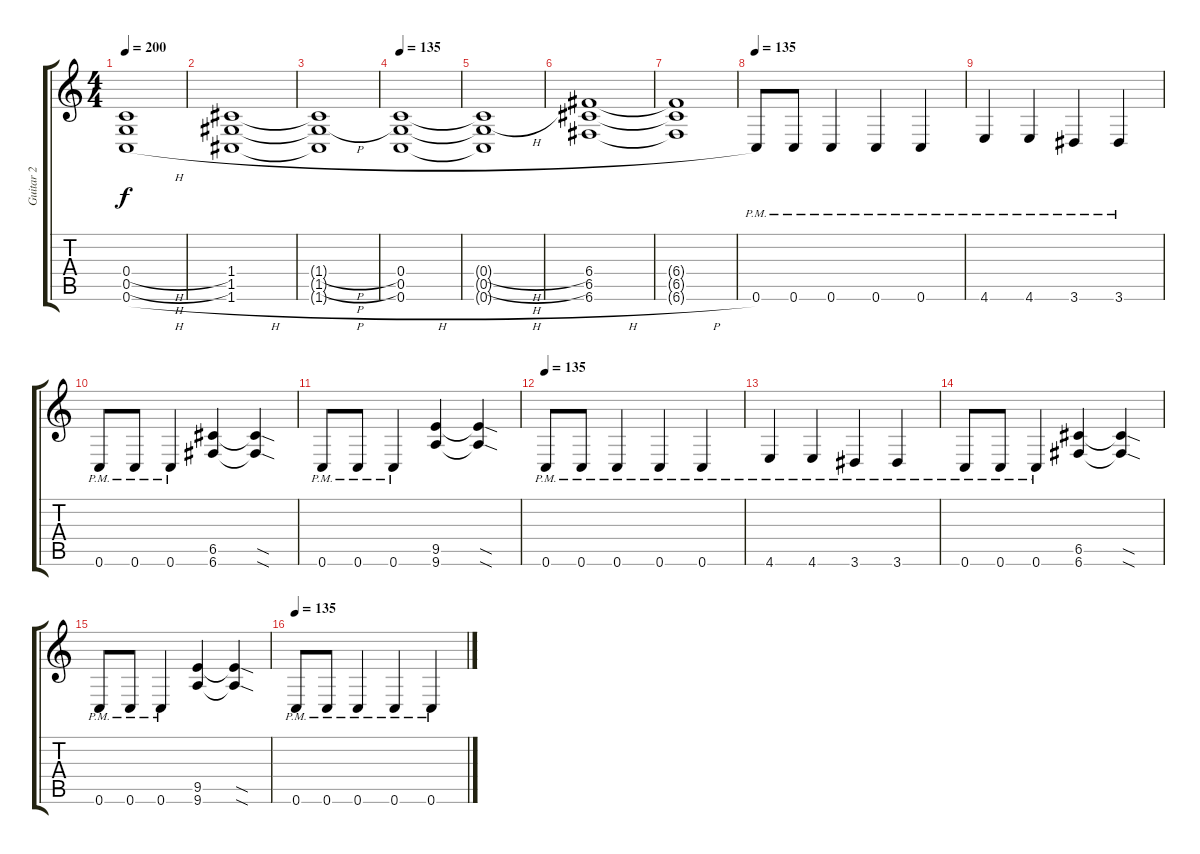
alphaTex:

\track ("Guitar 2" "Guitar 2") {instrument distortionguitar}
\staff {score tabs}
\tuning (D4 A3 F3 C3 G2 C2) {hide}
\ts (4 4)
\tempo 200
\clef g2
\ks c
(0.4{h t} 0.5{h t} 0.6{h t}).1{dy f} |
(1.4 1.5 1.6{h}).1 |
(1.4{h t} 1.5{h t} 1.6{h t}).1 |
\tempo 135
(0.4 0.5 0.6{h}).1 |
(0.4{h t} 0.5{h t} 0.6{h t}).1 |
(6.4 6.5 6.6{h}).1 |
(6.4{t} 6.5{t} 6.6{h t}).1 |
\tempo 135
0.6{pm}.8 0.6{pm}.8 0.6{pm}.4 0.6{pm}.4 0.6{pm}.4 |
4.6{pm}.4 4.6{pm}.4 3.6{pm}.4 3.6{pm}.4 |
0.6{pm}.8 0.6{pm}.8 0.6{pm}.4 (6.5 6.6).4 (6.5{sod t} 6.6{sod t}).4 |
0.6{pm}.8 0.6{pm}.8 0.6{pm}.4 (9.5 9.6).4 (9.5{sod t} 9.6{sod t}).4 |
\tempo 135
0.6{pm}.8 0.6{pm}.8 0.6{pm}.4 0.6{pm}.4 0.6{pm}.4 |
4.6{pm}.4 4.6{pm}.4 3.6{pm}.4 3.6{pm}.4 |
0.6{pm}.8 0.6{pm}.8 0.6{pm}.4 (6.5 6.6).4 (6.5{sod t} 6.6{sod t}).4 |
0.6{pm}.8 0.6{pm}.8 0.6{pm}.4 (9.5 9.6).4 (9.5{sod t} 9.6{sod t}).4 |
\tempo 135
0.6{pm}.8 0.6{pm}.8 0.6{pm}.4 0.6{pm}.4 0.6{pm}.4
